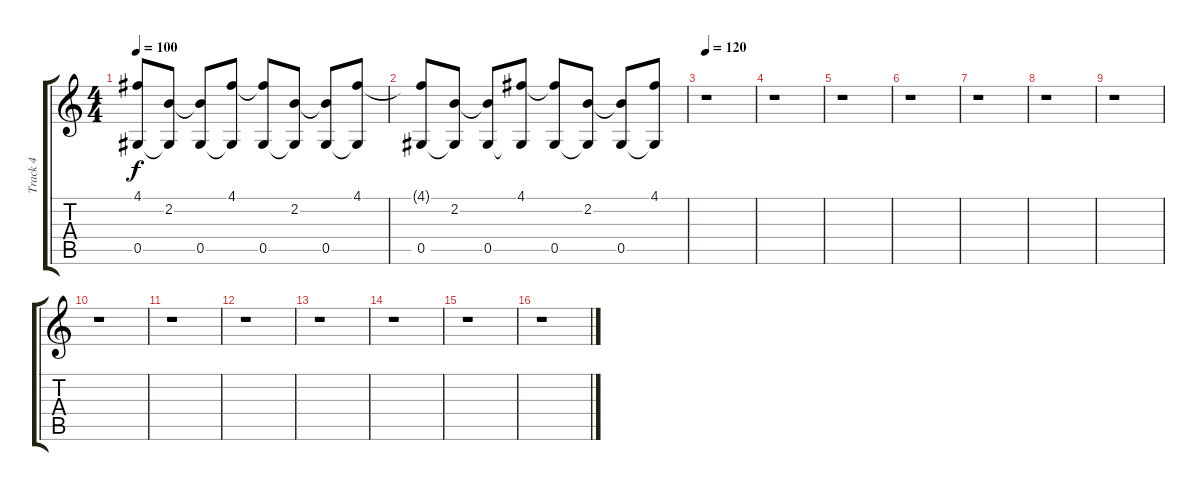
\track ("Track 4" "Track 4") {instrument electricguitarclean}
\staff {score tabs}
\tuning (D4 A3 F3 C3 Ab2 Db2) {hide}
\ts (4 4)
\tempo 100
\clef g2
\ks c
(4.1{t} 0.5).8{dy f} (2.2 0.5{t}).8 (2.2{t} 0.5).8 (4.1 0.5{t}).8 (4.1{t} 0.5).8 (2.2 0.5{t}).8 (2.2{t} 0.5).8 (4.1 0.5{t}).8 |
(4.1{t} 0.5).8 (2.2 0.5{t}).8 (2.2{t} 0.5).8 (4.1 0.5{t}).8 (4.1{t} 0.5).8 (2.2 0.5{t}).8 (2.2{t} 0.5).8 (4.1 0.5{t}).8 |
\tempo 120
r.1 |
r.1 |
r.1 |
r.1 |
r.1 |
r.1 |
r.1 |
r.1 |
r.1 |
r.1 |
r.1 |
r.1 |
r.1 |
r.1
